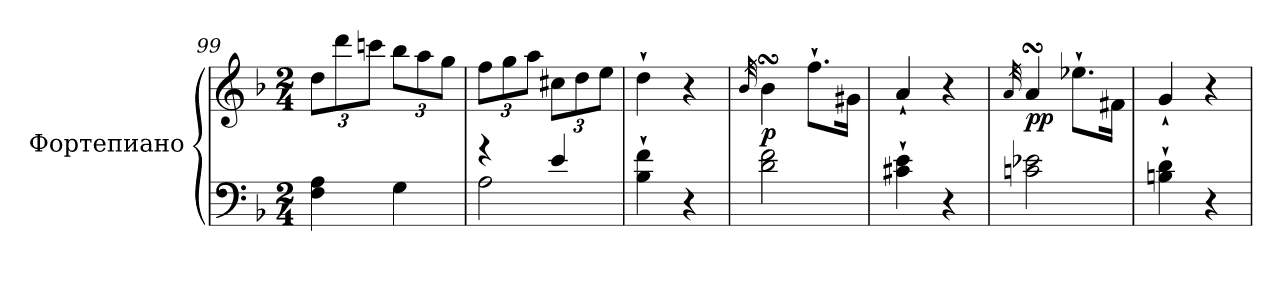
**kern	**kern	**dynam
*part1	*part1	*part1
*staff2	*staff1	*staff1/2
*I"Фортепиано	*	*
*clefF4	*clefG2	*
*k[b-]	*k[b-]	*
*M2/4	*M2/4	*
*	*Xbrackettup	*
=99	=99	=99
4F\ 4A\	12dd\L	.
.	12ddd\	.
.	12cccn\J	.
4G\	12bb-\L	.
.	12aa\	.
.	12gg\J	.
=100	=100	=100
*^	*	*
4r	2A\	12ff\L	.
.	.	12gg\	.
.	.	12aa\J	.
4e/	.	12cc#X\L	.
.	.	12dd\	.
.	.	12ee\J	.
*v	*v	*	*
=101	=101	=101
4B-\` 4f\`	4dd`\	.
4r	4r	.
!!LO:LB:g=z
=102	=102	=102
.	32qb-/	.
!	!	!LO:DY:b
2d\ 2f\	4b-sSSs\	p
.	8.ff`\L	.
.	16g#X\Jk	.
=103	=103	=103
4c#X\` 4e\`	4a`/	.
4r	4r	.
=104	=104	=104
.	32qa/	.
!	!	!LO:DY:b
2cn\ 2e-X\	4asSsS/	pp
.	8.ee-X`\L	.
.	16f#X\Jk	.
=105	=105	=105
4Bn\` 4d\`	4g`/	.
4r	4r	.
=	=	=
*-	*-	*-
